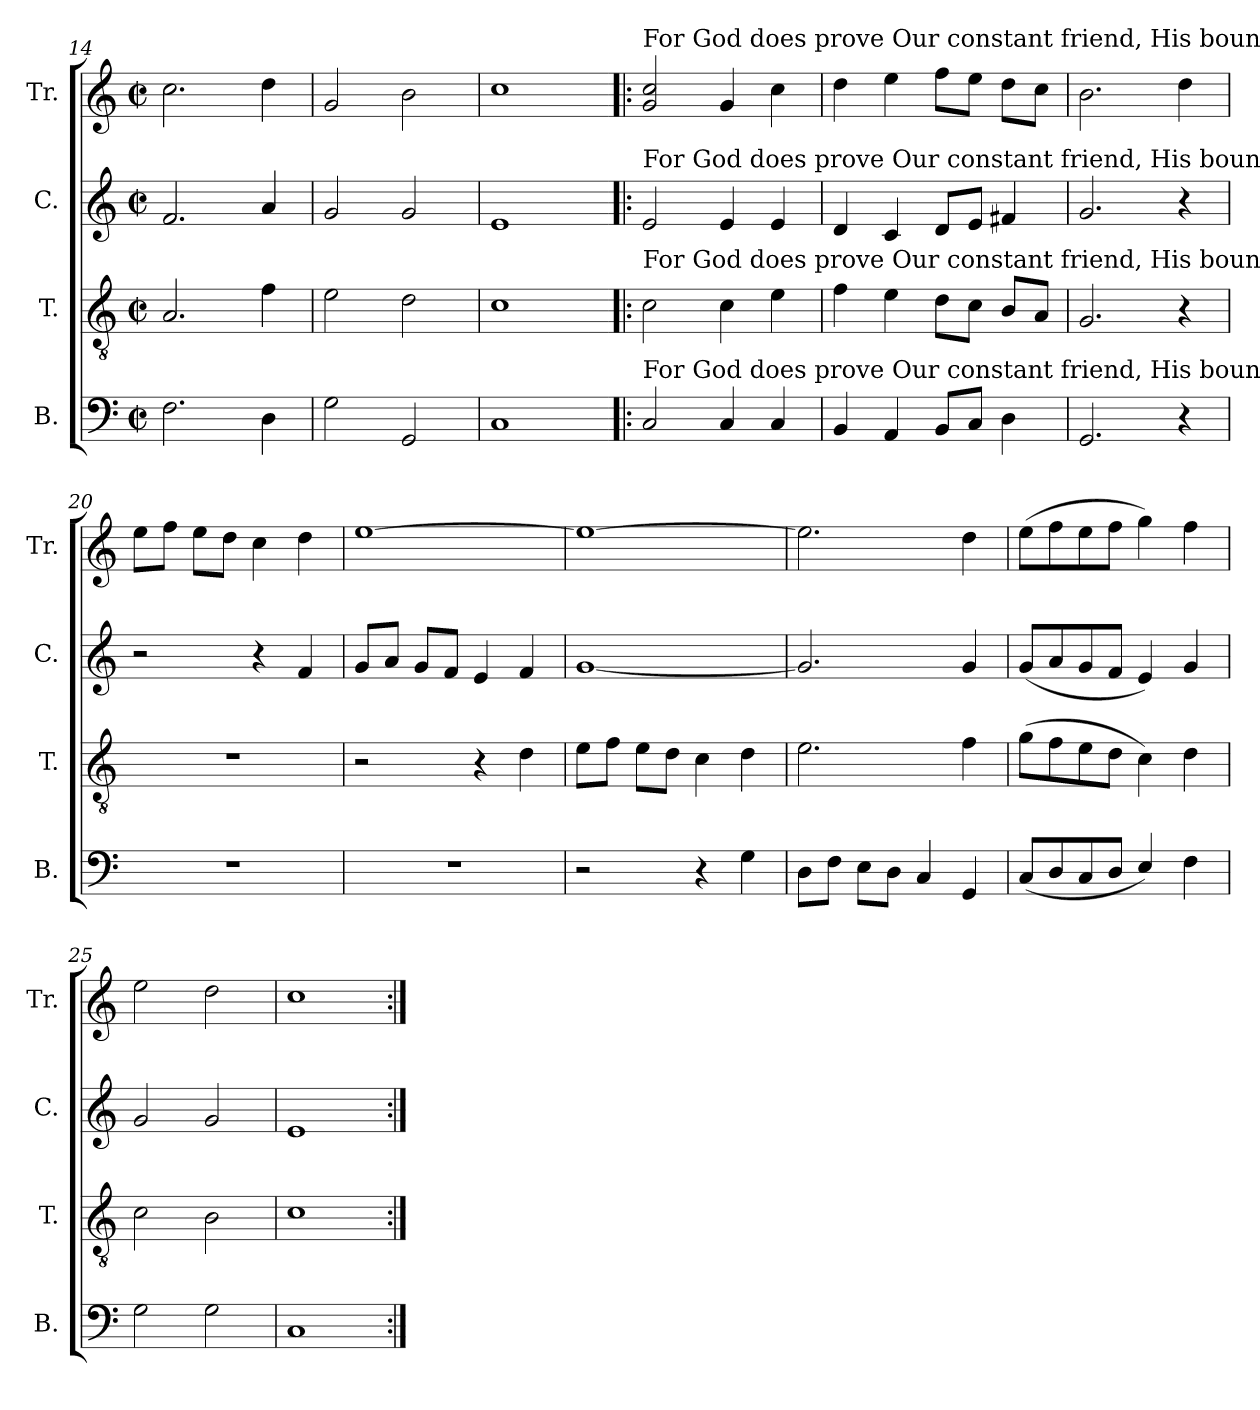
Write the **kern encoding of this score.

**kern	**kern	**kern	**kern
*part4	*part3	*part2	*part1
*staff4	*staff3	*staff2	*staff1
*I"B.	*I"T.	*I"C.	*I"Tr.
*I'B.	*I'T.	*I'C.	*I'Tr.
*clefF4	*clefGv2	*clefG2	*clefG2
*k[]	*k[]	*k[]	*k[]
*M2/2	*M2/2	*M2/2	*M2/2
*met(c|)	*met(c|)	*met(c|)	*met(c|)
=14	=14	=14	=14
2.F\	2.A/	2.f/	2.cc\
4D\	4f\	4a/	4dd\
=15	=15	=15	=15
2G\	2e\	2g/	2g/
2GG/	2d\	2g/	2b\
=16	=16	=16	=16
1C	1c	1e	1cc
=17!|:	=17!|:	=17!|:	=17!|:
!	!	!	!LO:TX:a:t=For God does prove  Our constant friend,  His boundless love  Shall ne         –          –         –         –         –          –         –             ver,    ne     –         –    ver,    ne– ver   end.
!	!	!LO:TX:a:t=For God does prove  Our constant friend,                                       His boundless  love  Shall ne     –         –         –          –         –      ver,    ne    –         –   ver,    ne– ver   end.	!
!	!LO:TX:a:t=For God does prove  Our constant friend,                                                                             His boundless love  Shall ne    –         –     ver,   ne    –         –    ver,    ne– ver   end.	!	!
!LO:TX:a:t=For God does prove  Our constant friend,                                                                                                                     His boundless  love  Shall ne   –        –    ver,   ne– ver   end.	!	!	!
2C/	2c\	2e/	2g/ 2cc/
4C/	4c\	4e/	4g/
4C/	4e\	4e/	4cc\
=18	=18	=18	=18
4BB/	4f\	4d/	4dd\
4AA/	4e\	4c/	4ee\
8BB/L	8d\L	8d/L	8ff\L
8C/J	8c\J	8e/J	8ee\J
4D\	8B/L	4f#X/	8dd\L
.	8A/J	.	8cc\J
=19	=19	=19	=19
2.GG/	2.G/	2.g/	2.b\
4r	4r	4r	4dd\
=20	=20	=20	=20
1r	1r	2r	8ee\L
.	.	.	8ff\J
.	.	.	8ee\L
.	.	.	8dd\J
.	.	4r	4cc\
.	.	4f/	4dd\
=21	=21	=21	=21
1r	2r	8g/L	[1ee
.	.	8a/J	.
.	.	8g/L	.
.	.	8f/J	.
.	4r	4e/	.
.	4d\	4f/	.
=22	=22	=22	=22
2r	8e\L	[1g	1ee_
.	8f\J	.	.
.	8e\L	.	.
.	8d\J	.	.
4r	4c\	.	.
4G\	4d\	.	.
=23	=23	=23	=23
8D\L	2.e\	2.g/]	2.ee\]
8F\J	.	.	.
8E\L	.	.	.
8D\J	.	.	.
4C/	.	.	.
4GG/	4f\	4g/	4dd\
=24	=24	=24	=24
(8C/L	(8g\L	(8g/L	(8ee\L
8D/	8f\	8a/	8ff\
8C/	8e\	8g/	8ee\
8D/J	8d\J	8f/J	8ff\J
4E/)	4c\)	4e/)	4gg\)
4F\	4d\	4g/	4ff\
=25	=25	=25	=25
2G\	2c\	2g/	2ee\
2G\	2B\	2g/	2dd\
=26	=26	=26	=26
1C	1c	1e	1cc
=:|!	=:|!	=:|!	=:|!
*-	*-	*-	*-
